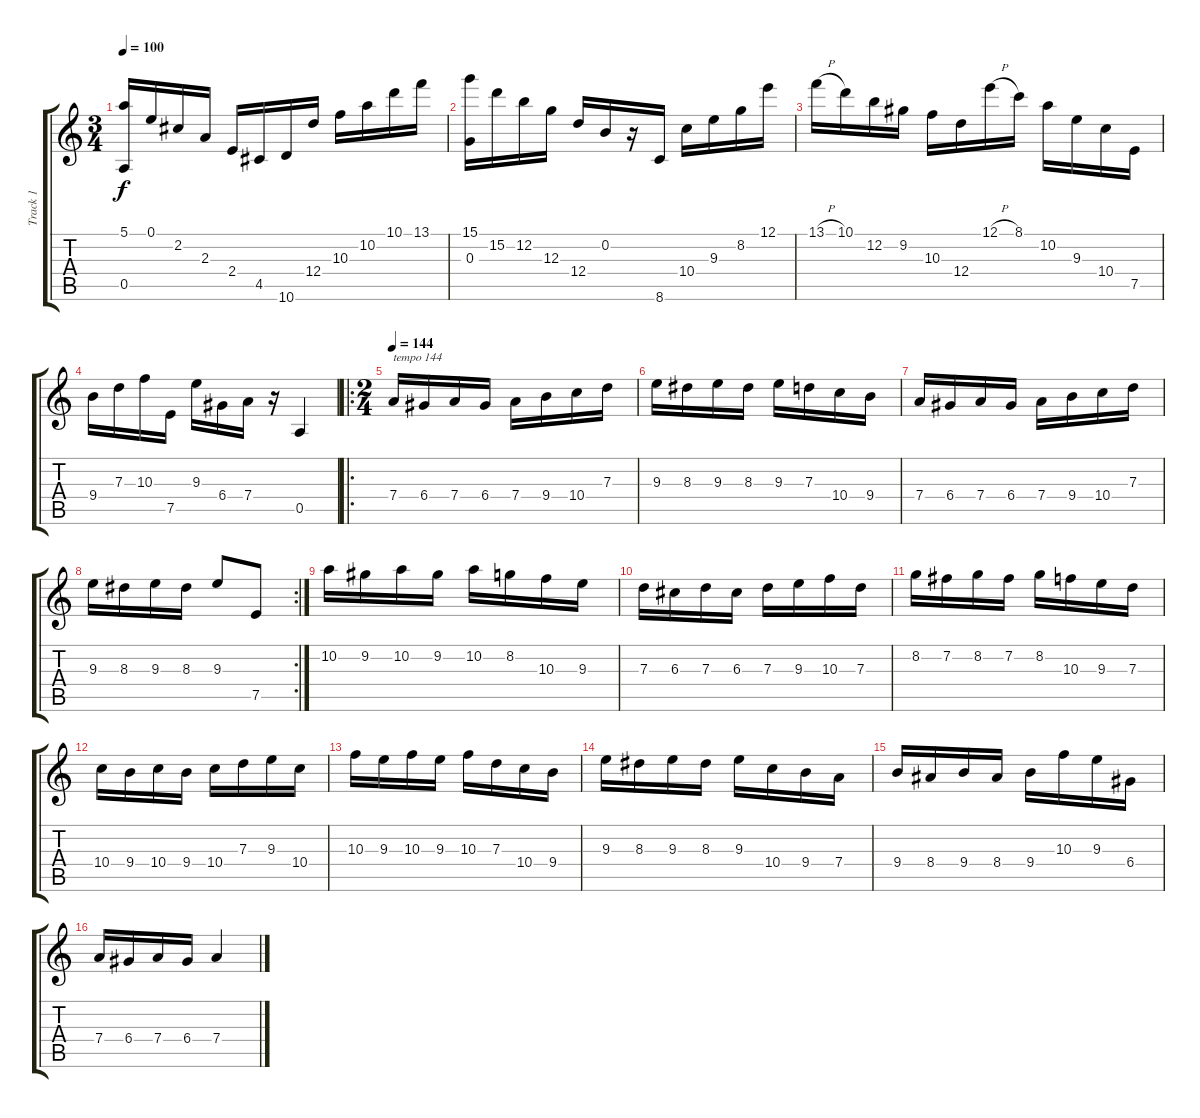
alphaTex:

\track ("Track 1" "Track 1") {instrument acousticguitarsteel}
\staff {score tabs}
\tuning (E4 B3 G3 D3 A2 E2) {hide}
\ts (3 4)
\tempo 100
\clef g2
\ks c
(5.1 0.5).16{dy f} 0.1.16 2.2.16 2.3.16 2.4.16 4.5.16 10.6.16 12.4.16 10.3.16 10.2.16 10.1.16 13.1.16 |
(15.1 0.3).16 15.2.16 12.2.16 12.3.16 12.4.16 0.2.16 r.16 8.6.16 10.4.16 9.3.16 8.2.16 12.1.16 |
13.1{h}.16 10.1.16 12.2.16 9.2.16 10.3.16 12.4.16 12.1{h}.16 8.1.16 10.2.16 9.3.16 10.4.16 7.5.16 |
9.4.16 7.3.16 10.3.16 7.5.16 9.3.16 6.4.16 7.4.16 r.16 0.5.4 |
\ro
\ts (2 4)
\tempo 144
7.4.16{txt "tempo 144"} 6.4.16 7.4.16 6.4.16 7.4.16 9.4.16 10.4.16 7.3.16 |
9.3.16 8.3.16 9.3.16 8.3.16 9.3.16 7.3.16 10.4.16 9.4.16 |
7.4.16 6.4.16 7.4.16 6.4.16 7.4.16 9.4.16 10.4.16 7.3.16 |
\rc 2
9.3.16 8.3.16 9.3.16 8.3.16 9.3.8 7.5.8 |
10.2.16 9.2.16 10.2.16 9.2.16 10.2.16 8.2.16 10.3.16 9.3.16 |
7.3.16 6.3.16 7.3.16 6.3.16 7.3.16 9.3.16 10.3.16 7.3.16 |
8.2.16 7.2.16 8.2.16 7.2.16 8.2.16 10.3.16 9.3.16 7.3.16 |
10.4.16 9.4.16 10.4.16 9.4.16 10.4.16 7.3.16 9.3.16 10.4.16 |
10.3.16 9.3.16 10.3.16 9.3.16 10.3.16 7.3.16 10.4.16 9.4.16 |
9.3.16 8.3.16 9.3.16 8.3.16 9.3.16 10.4.16 9.4.16 7.4.16 |
9.4.16 8.4.16 9.4.16 8.4.16 9.4.16 10.3.16 9.3.16 6.4.16 |
7.4.16 6.4.16 7.4.16 6.4.16 7.4.4
